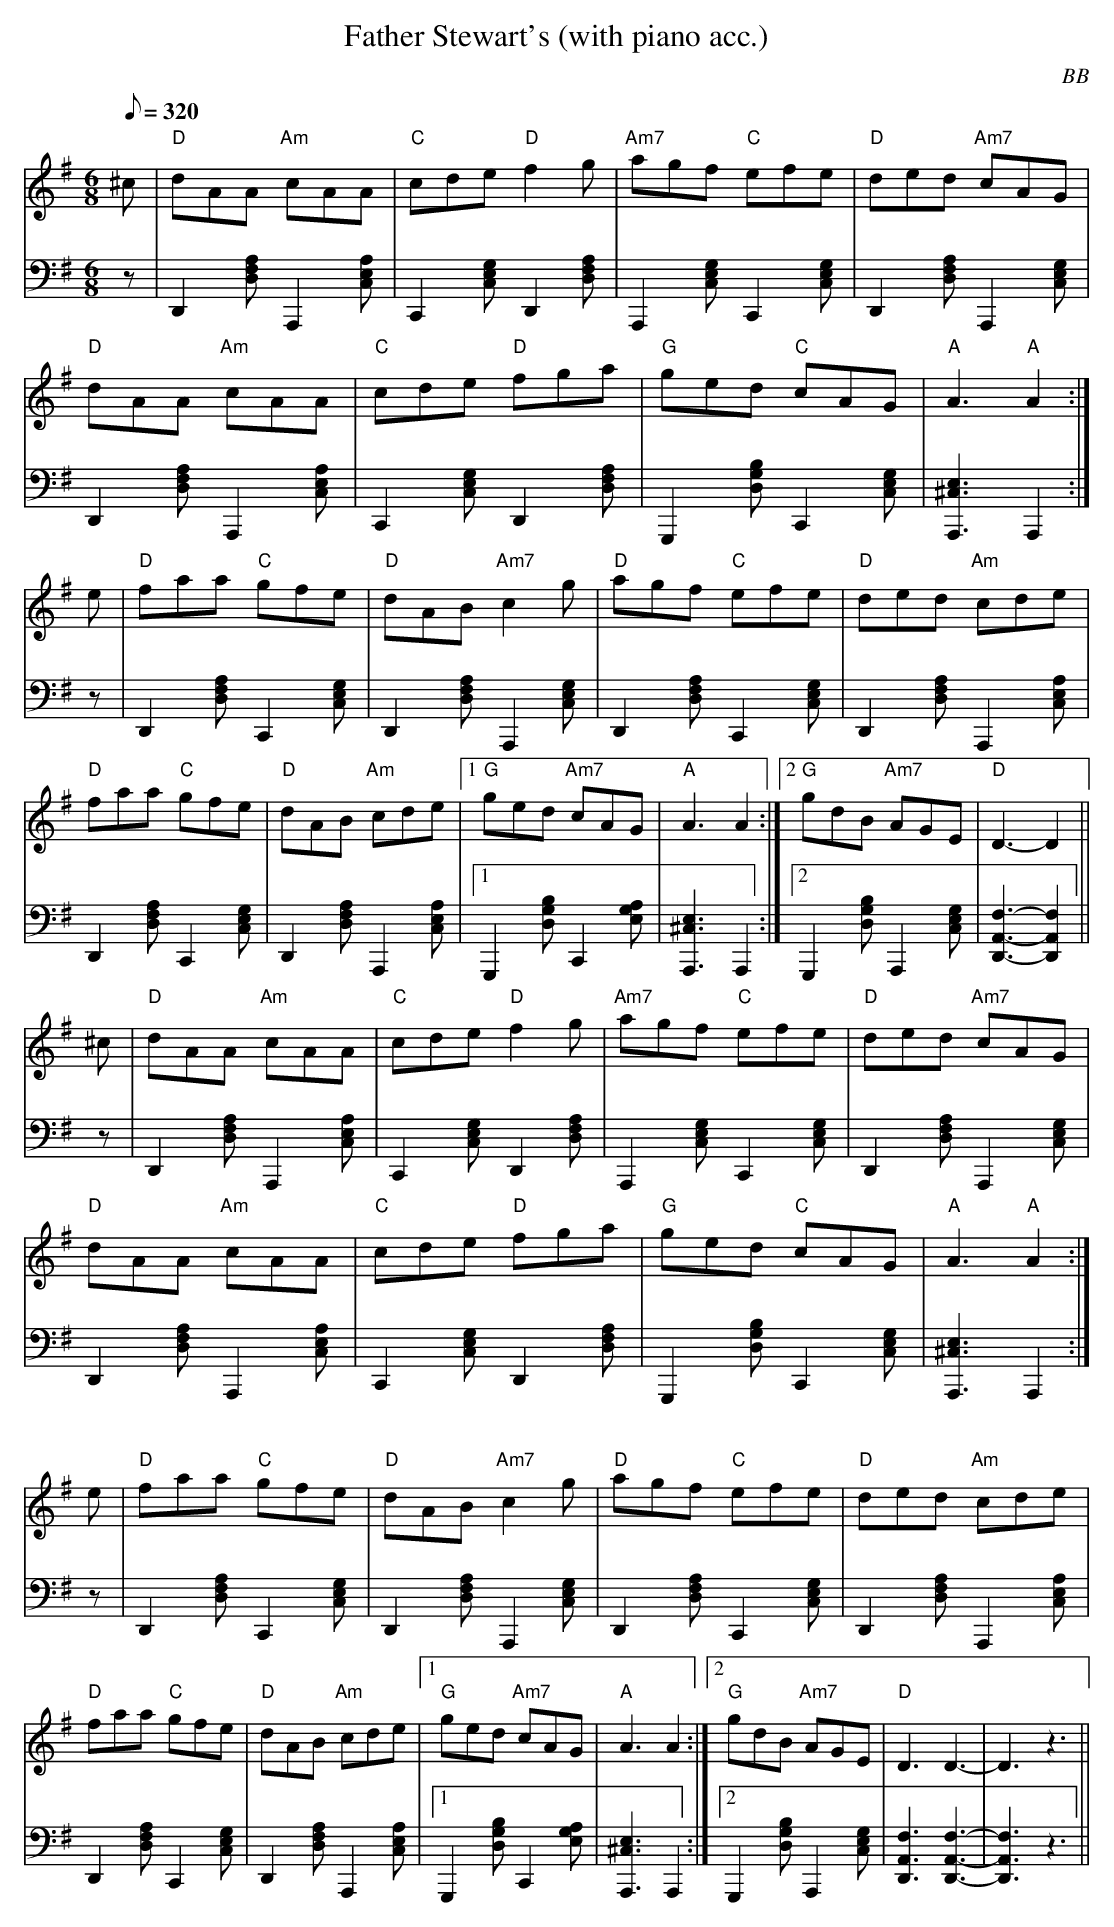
X:1
T: Father Stewart's (with piano acc.)
C: BB
Q: 1/8=320
M: 6/8
L: 1/8
V: 1 program 1 40 %fiddle
V: 2 volume=70 clef=bass m=D program 1 01
K: Dmix
[V:1] ^c | "D"dAA "Am"cAA | "C"cde "D"f2 g | "Am7"agf "C"efe | "D"ded "Am7"cAG |
[V:2] z|D,2[AFD]A,,2[AEC]|C,2[CGE]D,2[AFD]|A,,2[ECG]C,2[CGE]|D,2[AFD]A,,2[ECG]|
[V:1] "D"dAA "Am"cAA | "C"cde "D"fga | "G"ged "C"cAG | "A"A3 "A"A2 :|
[V:2] D,2[AFD]A,,2[AEC]|C,2[CGE]D,2[AFD]|G,,2[GDB]C,2[CGE]|[A,,3^C3E3] A,,2 :|
[V:1] e|"D"faa "C"gfe | "D"dAB "Am7"c2 g | "D"agf "C"efe | "D"ded "Am"cde |
[V:2] z|D,2[AFD]C,2[CGE]|D,2[AFD]A,,2[CGE]|D,2[AFD]C,2[CGE]|D,2[AFD]A,,2[CAE]|
[V:1] "D"faa "C"gfe | "D"dAB "Am"cde |1 "G"ged "Am7"cAG |"A"A3 A2 :|2\
"G"gdB "Am7"AGE |"D"D3-D2||
[V:2] D,2[AFD]C,2[CGE]|D,2[AFD]A,,2[CAE]|1 G,,2[GBD]C,2[AEG]|[A,,3^C3E3] A,,2 :|2\
G,,2[GDB]A,,2[GEC]|[D,3-F3-A,3-][D,2F2A,2]||
[V:1] ^c | "D"dAA "Am"cAA | "C"cde "D"f2 g | "Am7"agf "C"efe | "D"ded "Am7"cAG |
[V:2] z|D,2[AFD]A,,2[AEC]|C,2[CGE]D,2[AFD]|A,,2[ECG]C,2[CGE]|D,2[AFD]A,,2[ECG]|
[V:1] "D"dAA "Am"cAA | "C"cde "D"fga | "G"ged "C"cAG | "A"A3 "A"A2 :|
[V:2] D,2[AFD]A,,2[AEC]|C,2[CGE]D,2[AFD]|G,,2[GDB]C,2[CGE]|[A,,3^C3E3] A,,2 :|
[V:1] e|"D"faa "C"gfe | "D"dAB "Am7"c2 g | "D"agf "C"efe | "D"ded "Am"cde |
[V:2] z|D,2[AFD]C,2[CGE]|D,2[AFD]A,,2[CGE]|D,2[AFD]C,2[CGE]|D,2[AFD]A,,2[CAE]|
[V:1] "D"faa "C"gfe | "D"dAB "Am"cde |1 "G"ged "Am7"cAG |"A"A3 A2 :|2\
"G"gdB "Am7"AGE |"D"D3 D3-|D3 z3||
[V:2] D,2[AFD]C,2[CGE]|D,2[AFD]A,,2[CAE]|1 G,,2[GBD]C,2[AEG]|[A,,3^C3E3] A,,2 :|2\
G,,2[GDB]A,,2[GEC]|[D,3F3A,3][D,3-F3-A,3-]|[D,3F3A,3] z3||
